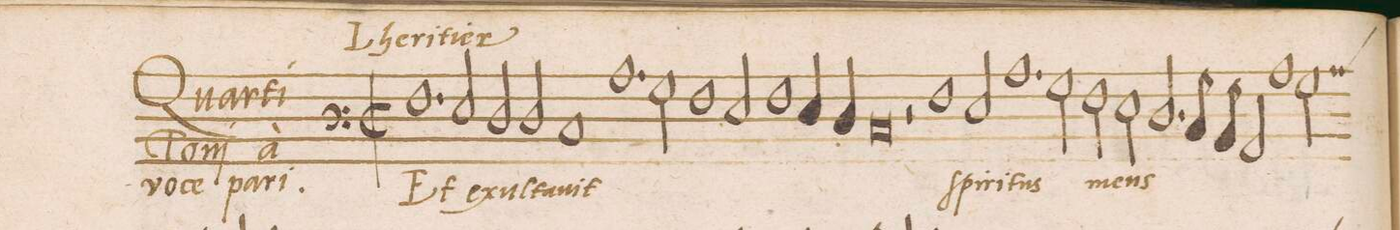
**kern	**text
*I"BASVS	*
*clefF3	*
*k[]	*
*met(C|)	*
*M2/1	*
1.A	Et
2G/	e-
=2	=2
2F/	-xul-
2F/	-ta-
1E	-vit
=3	=3
1.c	.
2B\	.
=4	=4
1A	.
2G/	.
1A	.
=5	=5
4G/	.
4F/	.
0E	.
=6	=6
2r	.
1A	ſpi-
=7	=7
2G/	-ri-
1.c	-tus
=8	=8
2B\	.
2A\	me-
2G\	-us
=9	=9
2.F/	.
8E/	.
8D/	.
2C/	.
1c\	.
=10	=10
*custos:A	*
2B\	.
*-	*-
